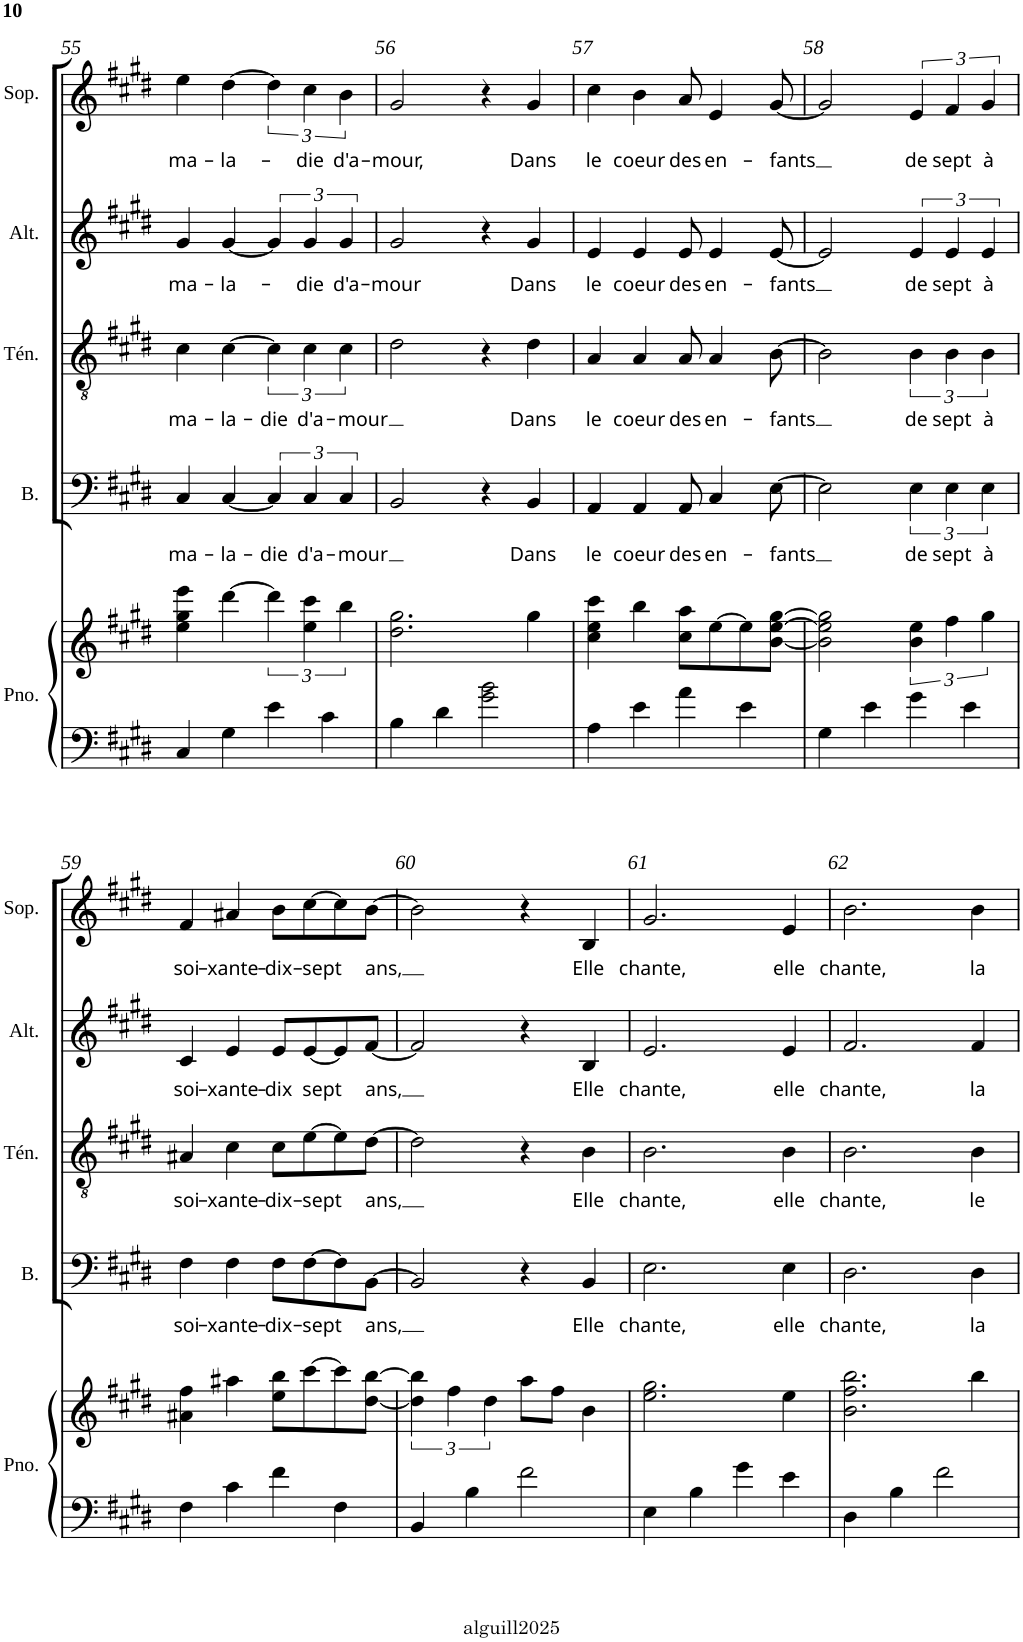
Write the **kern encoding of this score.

**kern	**kern	**kern	**text	**kern	**text	**kern	**text	**kern	**text
*part5	*part5	*part4	*part4	*part3	*part3	*part2	*part2	*part1	*part1
*staff6	*staff5	*staff4	*staff4	*staff3	*staff3	*staff2	*staff2	*staff1	*staff1
*I"Piano	*	*I"Basse	*	*I"Ténor	*	*I"Alto	*	*I"Soprano	*
*I'Pno.	*	*I'B.	*	*I'Tén.	*	*I'Alt.	*	*I'Sop.	*
!!LO:PB:g=z
*clefF4	*clefG2	*clefF4	*	*clefGv2	*	*clefG2	*	*clefG2	*
*k[f#c#g#d#]	*k[f#c#g#d#]	*k[f#c#g#d#]	*	*k[f#c#g#d#]	*	*k[f#c#g#d#]	*	*k[f#c#g#d#]	*
*E:	*E:	*E:	*	*E:	*	*E:	*	*E:	*
*M4/4	*M4/4	*M4/4	*	*M4/4	*	*M4/4	*	*M4/4	*
*met(c)	*met(c)	*met(c)	*	*met(c)	*	*met(c)	*	*met(c)	*
=55	=55	=55	=55	=55	=55	=55	=55	=55	=55
!	!	!	!LO:LY:b	!	!LO:LY:b	!	!LO:LY:b	!	!LO:LY:b
4C#/	4ee\ 4gg#\ 4eee\	4C#/	ma-	4c#\	ma-	4g#/	ma-	4ee\	ma-
!	!	!	!LO:LY:b	!	!LO:LY:b	!	!LO:LY:b	!	!LO:LY:b
4G#\	[4ddd#\	[4C#/	-la-	[4c#\	-la-	[4g#/	-la-	[4dd#\	-la-
!	!	!	!LO:LY:b	!	!LO:LY:b	!	!	!	!
4e\	6ddd#\]	6C#/]	-die	6c#\]	-die	6g#/]	.	6dd#\]	.
!	!	!	!LO:LY:b	!	!LO:LY:b	!	!LO:LY:b	!	!LO:LY:b
.	6ee\ 6ccc#\	6C#/	d'a-	6c#\	d'a-	6g#/	-die	6cc#\	-die
4c#\	.	.	.	.	.	.	.	.	.
!	!	!	!LO:LY:b	!	!LO:LY:b	!	!LO:LY:b	!	!LO:LY:b
.	6bb\	6C#/	-mour	6c#\	-mour	6g#/	d'a-	6b\	d'a-
=56	=56	=56	=56	=56	=56	=56	=56	=56	=56
!	!	!	!	!	!	!	!LO:LY:b	!	!LO:LY:b
4B\	2.dd#\ 2.gg#\	2BB/	.	2d#\	.	2g#/	-mour	2g#/	-mour,
4d#\	.	.	.	.	.	.	.	.	.
2g#\ 2b\	.	4r	.	4r	.	4r	.	4r	.
!	!	!	!LO:LY:b	!	!LO:LY:b	!	!LO:LY:b	!	!LO:LY:b
.	4gg#\	4BB/	Dans	4d#\	Dans	4g#/	Dans	4g#/	Dans
=57	=57	=57	=57	=57	=57	=57	=57	=57	=57
!	!	!	!LO:LY:b	!	!LO:LY:b	!	!LO:LY:b	!	!LO:LY:b
4A\	4cc#\ 4ee\ 4ccc#\	4AA/	le	4A/	le	4e/	le	4cc#\	le
!	!	!	!LO:LY:b	!	!LO:LY:b	!	!LO:LY:b	!	!LO:LY:b
4e\	4bb\	4AA/	coeur	4A/	coeur	4e/	coeur	4b\	coeur
!	!	!	!LO:LY:b	!	!LO:LY:b	!	!LO:LY:b	!	!LO:LY:b
4a\	8cc#\ 8aa\L	8AA/	des	8A/	des	8e/	des	8a/	des
!	!	!	!LO:LY:b	!	!LO:LY:b	!	!LO:LY:b	!	!LO:LY:b
.	[8ee\	4C#/	en-	4A/	en-	4e/	en-	4e/	en-
4e\	8ee\]	.	.	.	.	.	.	.	.
!	!	!	!LO:LY:b	!	!LO:LY:b	!	!LO:LY:b	!	!LO:LY:b
.	[8b\ [8ee\ [8gg#\J	[8E\	-fants	[8B\	-fants	[8e/	-fants	[8g#/	-fants
=58	=58	=58	=58	=58	=58	=58	=58	=58	=58
4G#\	2b\] 2ee\] 2gg#\]	2E\]	.	2B\]	.	2e/]	.	2g#/]	.
4e\	.	.	.	.	.	.	.	.	.
!	!	!	!LO:LY:b	!	!LO:LY:b	!	!LO:LY:b	!	!LO:LY:b
4g#\	6b\ 6ee\	6E\	de	6B\	de	6e/	de	6e/	de
!	!	!	!LO:LY:b	!	!LO:LY:b	!	!LO:LY:b	!	!LO:LY:b
.	6ff#\	6E\	sept	6B\	sept	6e/	sept	6f#/	sept
4e\	.	.	.	.	.	.	.	.	.
!	!	!	!LO:LY:b	!	!LO:LY:b	!	!LO:LY:b	!	!LO:LY:b
.	6gg#\	6E\	à	6B\	à	6e/	à	6g#/	à
!!LO:LB:g=z
=59	=59	=59	=59	=59	=59	=59	=59	=59	=59
!	!	!	!LO:LY:b	!	!LO:LY:b	!	!LO:LY:b	!	!LO:LY:b
4F#\	4a#X\ 4ff#\	4F#\	soi-	4A#X/	soi-	4c#/	soi-	4f#/	soi-
!	!	!	!LO:LY:b	!	!LO:LY:b	!	!LO:LY:b	!	!LO:LY:b
4c#\	4aa#X\	4F#\	-xante-	4c#\	-xante-	4e/	-xante-	4a#X/	-xante-
!	!	!	!LO:LY:b	!	!LO:LY:b	!	!LO:LY:b	!	!LO:LY:b
4f#\	8ee\ 8bb\L	8F#\L	-dix-	8c#\L	-dix-	8e/L	-dix	8b\L	-dix-
!	!	!	!LO:LY:b	!	!LO:LY:b	!	!LO:LY:b	!	!LO:LY:b
.	[8ccc#\	[8F#\	-sept	[8e\	-sept	[8e/	sept	[8cc#\	-sept
4F#\	8ccc#\]	8F#\]	.	8e\]	.	8e/]	.	8cc#\]	.
!	!	!	!LO:LY:b	!	!LO:LY:b	!	!LO:LY:b	!	!LO:LY:b
.	[8dd#\ [8bb\J	[8BB\J	ans,	[8d#\J	ans,	[8f#/J	ans,	[8b\J	ans,
=60	=60	=60	=60	=60	=60	=60	=60	=60	=60
4BB/	6dd#\] 6bb\]	2BB/]	.	2d#\]	.	2f#/]	.	2b\]	.
.	6ff#\	.	.	.	.	.	.	.	.
4B\	.	.	.	.	.	.	.	.	.
.	6dd#\	.	.	.	.	.	.	.	.
2f#\	8aa\L	4r	.	4r	.	4r	.	4r	.
.	8ff#\J	.	.	.	.	.	.	.	.
!	!	!	!LO:LY:b	!	!LO:LY:b	!	!LO:LY:b	!	!LO:LY:b
.	4b\	4BB/	Elle	4B\	Elle	4B/	Elle	4B/	Elle
=61	=61	=61	=61	=61	=61	=61	=61	=61	=61
!	!	!	!LO:LY:b	!	!LO:LY:b	!	!LO:LY:b	!	!LO:LY:b
4E\	2.ee\ 2.gg#\	2.E\	chante,	2.B\	chante,	2.e/	chante,	2.g#/	chante,
4B\	.	.	.	.	.	.	.	.	.
4g#\	.	.	.	.	.	.	.	.	.
!	!	!	!LO:LY:b	!	!LO:LY:b	!	!LO:LY:b	!	!LO:LY:b
4e\	4ee\	4E\	elle	4B\	elle	4e/	elle	4e/	elle
=62	=62	=62	=62	=62	=62	=62	=62	=62	=62
!	!	!	!LO:LY:b	!	!LO:LY:b	!	!LO:LY:b	!	!LO:LY:b
4D#\	2.b\ 2.ff#\ 2.bb\	2.D#\	chante,	2.B\	chante,	2.f#/	chante,	2.b\	chante,
4B\	.	.	.	.	.	.	.	.	.
2f#\	.	.	.	.	.	.	.	.	.
!	!	!	!LO:LY:b	!	!LO:LY:b	!	!LO:LY:b	!	!LO:LY:b
.	4bb\	4D#\	la	4B\	le	4f#/	la	4b\	la
=	=	=	=	=	=	=	=	=	=
*-	*-	*-	*-	*-	*-	*-	*-	*-	*-
